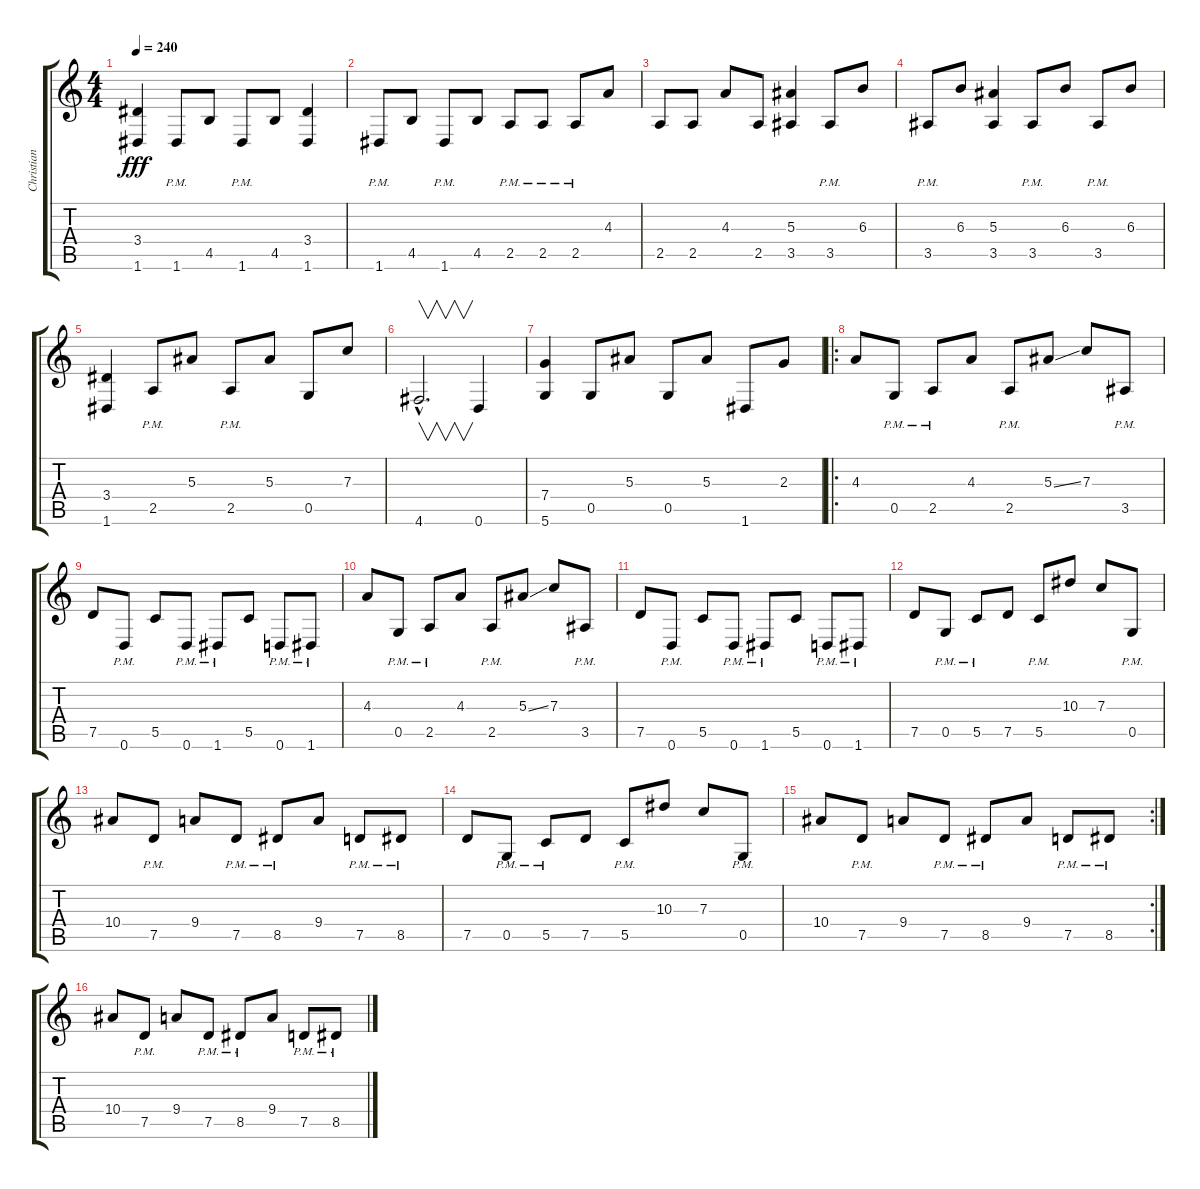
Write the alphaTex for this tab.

\track ("Christian Muenzer" "Christian ") {instrument overdrivenguitar}
\staff {score tabs}
\tuning (D4 A3 F3 C3 G2 D2) {hide}
\ts (4 4)
\tempo 240
\clef g2
\ks c
(3.4 1.6).4{dy fff} 1.6{pm}.8 4.5.8 1.6{pm}.8 4.5.8 (3.4 1.6).4 |
1.6{pm}.8 4.5.8 1.6{pm}.8 4.5.8 2.5{pm}.8 2.5{pm}.8 2.5{pm}.8 4.3.8 |
2.5.8 2.5.8 4.3.8 2.5.8 (5.3 3.5).4 3.5{pm}.8 6.3.8 |
3.5{pm}.8 6.3.8 (5.3 3.5).4 3.5{pm}.8 6.3.8 3.5{pm}.8 6.3.8 |
(3.4 1.6).4 2.5{pm}.8 5.3.8 2.5{pm}.8 5.3.8 0.5.8 7.3.8 |
4.6{hac}.2{v d} 0.6.4 |
(7.4 5.6).4 0.5.8 5.3.8 0.5.8 5.3.8 1.6.8 2.3.8 |
\ro
4.3.8 0.5{pm}.8 2.5{pm}.8 4.3.8 2.5{pm}.8 5.3{ss}.8 7.3.8 3.5{pm}.8 |
7.5.8 0.6{pm}.8 5.5.8 0.6{pm}.8 1.6{pm}.8 5.5.8 0.6{pm}.8 1.6{pm}.8 |
4.3.8 0.5{pm}.8 2.5{pm}.8 4.3.8 2.5{pm}.8 5.3{ss}.8 7.3.8 3.5{pm}.8 |
7.5.8 0.6{pm}.8 5.5.8 0.6{pm}.8 1.6{pm}.8 5.5.8 0.6{pm}.8 1.6{pm}.8 |
7.5.8 0.5{pm}.8 5.5{pm}.8 7.5.8 5.5{pm}.8 10.3.8 7.3.8 0.5{pm}.8 |
10.4.8 7.5{pm}.8 9.4.8 7.5{pm}.8 8.5{pm}.8 9.4.8 7.5{pm}.8 8.5{pm}.8 |
7.5.8 0.5{pm}.8 5.5{pm}.8 7.5.8 5.5{pm}.8 10.3.8 7.3.8 0.5{pm}.8 |
\rc 2
10.4.8 7.5{pm}.8 9.4.8 7.5{pm}.8 8.5{pm}.8 9.4.8 7.5{pm}.8 8.5{pm}.8 |
10.4.8 7.5{pm}.8 9.4.8 7.5{pm}.8 8.5{pm}.8 9.4.8 7.5{pm}.8 8.5{pm}.8
